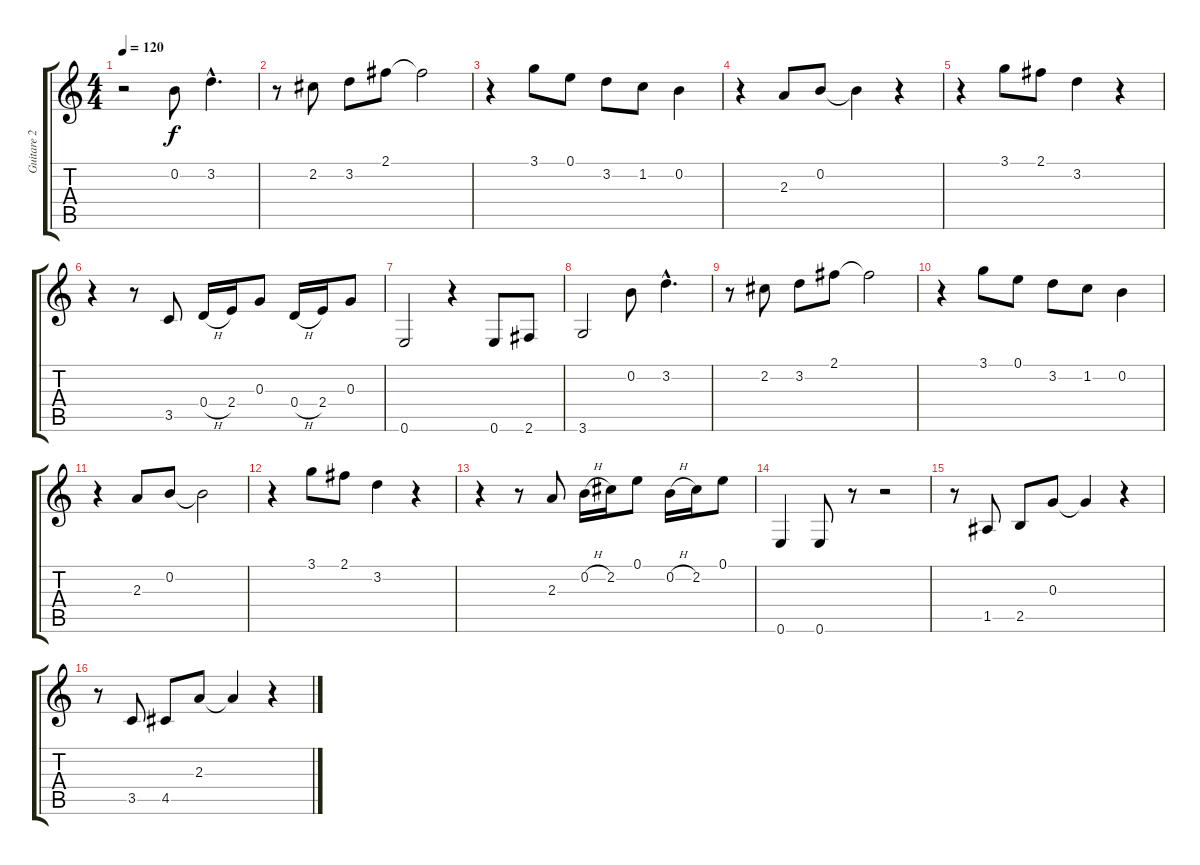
\track ("Guitare 2" "Guitare 2") {instrument acousticguitarsteel}
\staff {score tabs}
\tuning (E4 B3 G3 D3 A2 E2) {hide}
\ts (4 4)
\tempo 120
\clef g2
\ks c
r.2{dy f} 0.2.8 3.2{hac}.4{d} |
r.8 2.2.8 3.2.8 2.1.8 2.1{t}.2 |
r.4 3.1.8 0.1.8 3.2.8 1.2.8 0.2.4 |
r.4 2.3.8 0.2.8 0.2{t}.4 r.4 |
r.4 3.1.8 2.1.8 3.2.4 r.4 |
r.4 r.8 3.5.8 0.4{h}.16 2.4.16 0.3.8 0.4{h}.16 2.4.16 0.3.8 |
0.6.2 r.4 0.6.8 2.6.8 |
3.6.2 0.2.8 3.2{hac}.4{d} |
r.8 2.2.8 3.2.8 2.1.8 2.1{t}.2 |
r.4 3.1.8 0.1.8 3.2.8 1.2.8 0.2.4 |
r.4 2.3.8 0.2.8 0.2{t}.2 |
r.4 3.1.8 2.1.8 3.2.4 r.4 |
r.4 r.8 2.3.8 0.2{h}.16 2.2.16 0.1.8 0.2{h}.16 2.2.16 0.1.8 |
0.6.4 0.6.8 r.8 r.2 |
r.8 1.5.8 2.5.8 0.3.8 0.3{t}.4 r.4 |
r.8 3.5.8 4.5.8 2.3.8 2.3{t}.4 r.4
